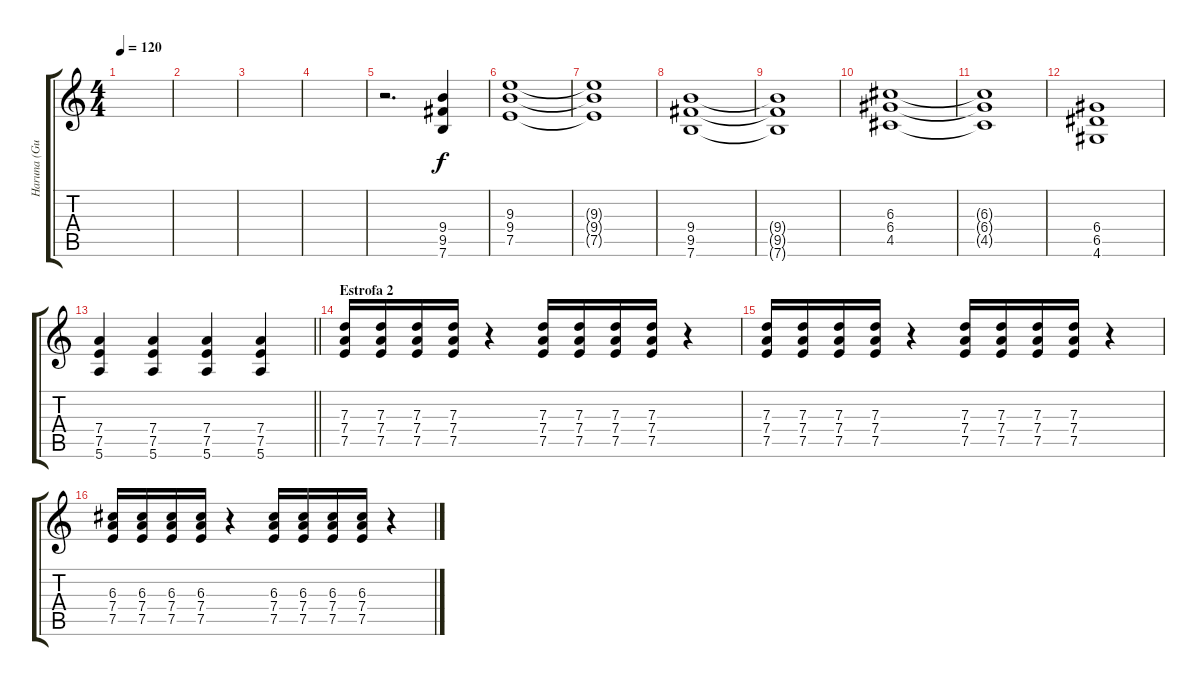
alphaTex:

\track ("Haruna (Guitar)" "Haruna (Gu") {instrument overdrivenguitar}
\staff {score tabs}
\tuning (E4 B3 G3 D3 A2 E2) {hide}
\ts (4 4)
\tempo 120
\clef g2
\ks c
|
|
|
|
r.2{d} (9.4 9.5 7.6).4 |
(9.3 9.4 7.5).1 |
(9.3{t} 9.4{t} 7.5{t}).1 |
(9.4 9.5 7.6).1 |
(9.4{t} 9.5{t} 7.6{t}).1 |
(6.3 6.4 4.5).1 |
(6.3{t} 6.4{t} 4.5{t}).1 |
(6.4 6.5 4.6).1 |
\barLineRight lightlight
(7.4 7.5 5.6).4 (7.4 7.5 5.6).4 (7.4 7.5 5.6).4 (7.4 7.5 5.6).4 |
\section ("" "Estrofa 2")
(7.3 7.4 7.5).16 (7.3 7.4 7.5).16 (7.3 7.4 7.5).16 (7.3 7.4 7.5).16 r.4 (7.3 7.4 7.5).16 (7.3 7.4 7.5).16 (7.3 7.4 7.5).16 (7.3 7.4 7.5).16 r.4 |
(7.3 7.4 7.5).16 (7.3 7.4 7.5).16 (7.3 7.4 7.5).16 (7.3 7.4 7.5).16 r.4 (7.3 7.4 7.5).16 (7.3 7.4 7.5).16 (7.3 7.4 7.5).16 (7.3 7.4 7.5).16 r.4 |
(6.3 7.4 7.5).16 (6.3 7.4 7.5).16 (6.3 7.4 7.5).16 (6.3 7.4 7.5).16 r.4 (6.3 7.4 7.5).16 (6.3 7.4 7.5).16 (6.3 7.4 7.5).16 (6.3 7.4 7.5).16 r.4
